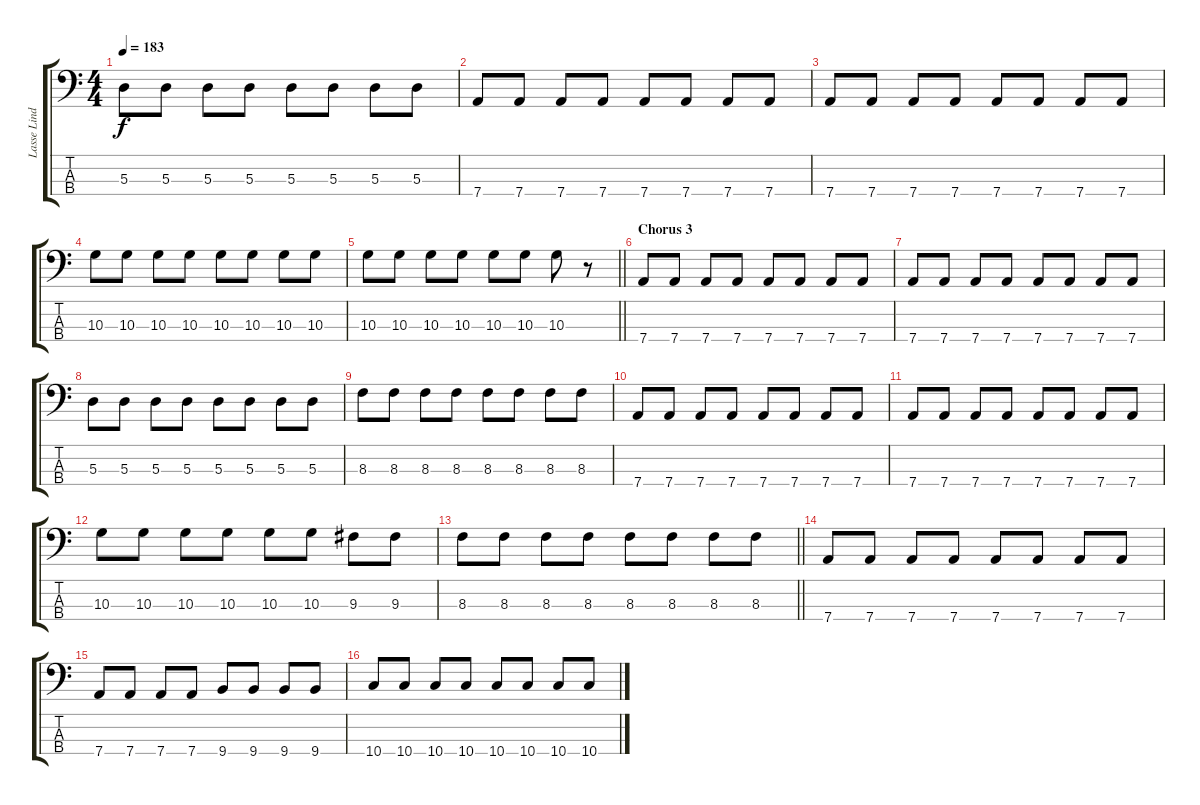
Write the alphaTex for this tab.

\track ("Lasse Lindfors - Bass" "Lasse Lind") {instrument electricbasspick}
\staff {score tabs}
\tuning (G2 D2 A1 D1) {hide}
\ts (4 4)
\tempo 183
\clef f4
\ks c
5.3.8{dy f} 5.3.8 5.3.8 5.3.8 5.3.8 5.3.8 5.3.8 5.3.8 |
7.4.8 7.4.8 7.4.8 7.4.8 7.4.8 7.4.8 7.4.8 7.4.8 |
7.4.8 7.4.8 7.4.8 7.4.8 7.4.8 7.4.8 7.4.8 7.4.8 |
10.3.8 10.3.8 10.3.8 10.3.8 10.3.8 10.3.8 10.3.8 10.3.8 |
\barLineRight lightlight
10.3.8 10.3.8 10.3.8 10.3.8 10.3.8 10.3.8 10.3.8 r.8 |
\section ("" "Chorus 3")
7.4.8 7.4.8 7.4.8 7.4.8 7.4.8 7.4.8 7.4.8 7.4.8 |
7.4.8 7.4.8 7.4.8 7.4.8 7.4.8 7.4.8 7.4.8 7.4.8 |
5.3.8 5.3.8 5.3.8 5.3.8 5.3.8 5.3.8 5.3.8 5.3.8 |
8.3.8 8.3.8 8.3.8 8.3.8 8.3.8 8.3.8 8.3.8 8.3.8 |
7.4.8 7.4.8 7.4.8 7.4.8 7.4.8 7.4.8 7.4.8 7.4.8 |
7.4.8 7.4.8 7.4.8 7.4.8 7.4.8 7.4.8 7.4.8 7.4.8 |
10.3.8 10.3.8 10.3.8 10.3.8 10.3.8 10.3.8 9.3.8 9.3.8 |
\barLineRight lightlight
8.3.8 8.3.8 8.3.8 8.3.8 8.3.8 8.3.8 8.3.8 8.3.8 |
7.4.8 7.4.8 7.4.8 7.4.8 7.4.8 7.4.8 7.4.8 7.4.8 |
7.4.8 7.4.8 7.4.8 7.4.8 9.4.8 9.4.8 9.4.8 9.4.8 |
10.4.8 10.4.8 10.4.8 10.4.8 10.4.8 10.4.8 10.4.8 10.4.8
